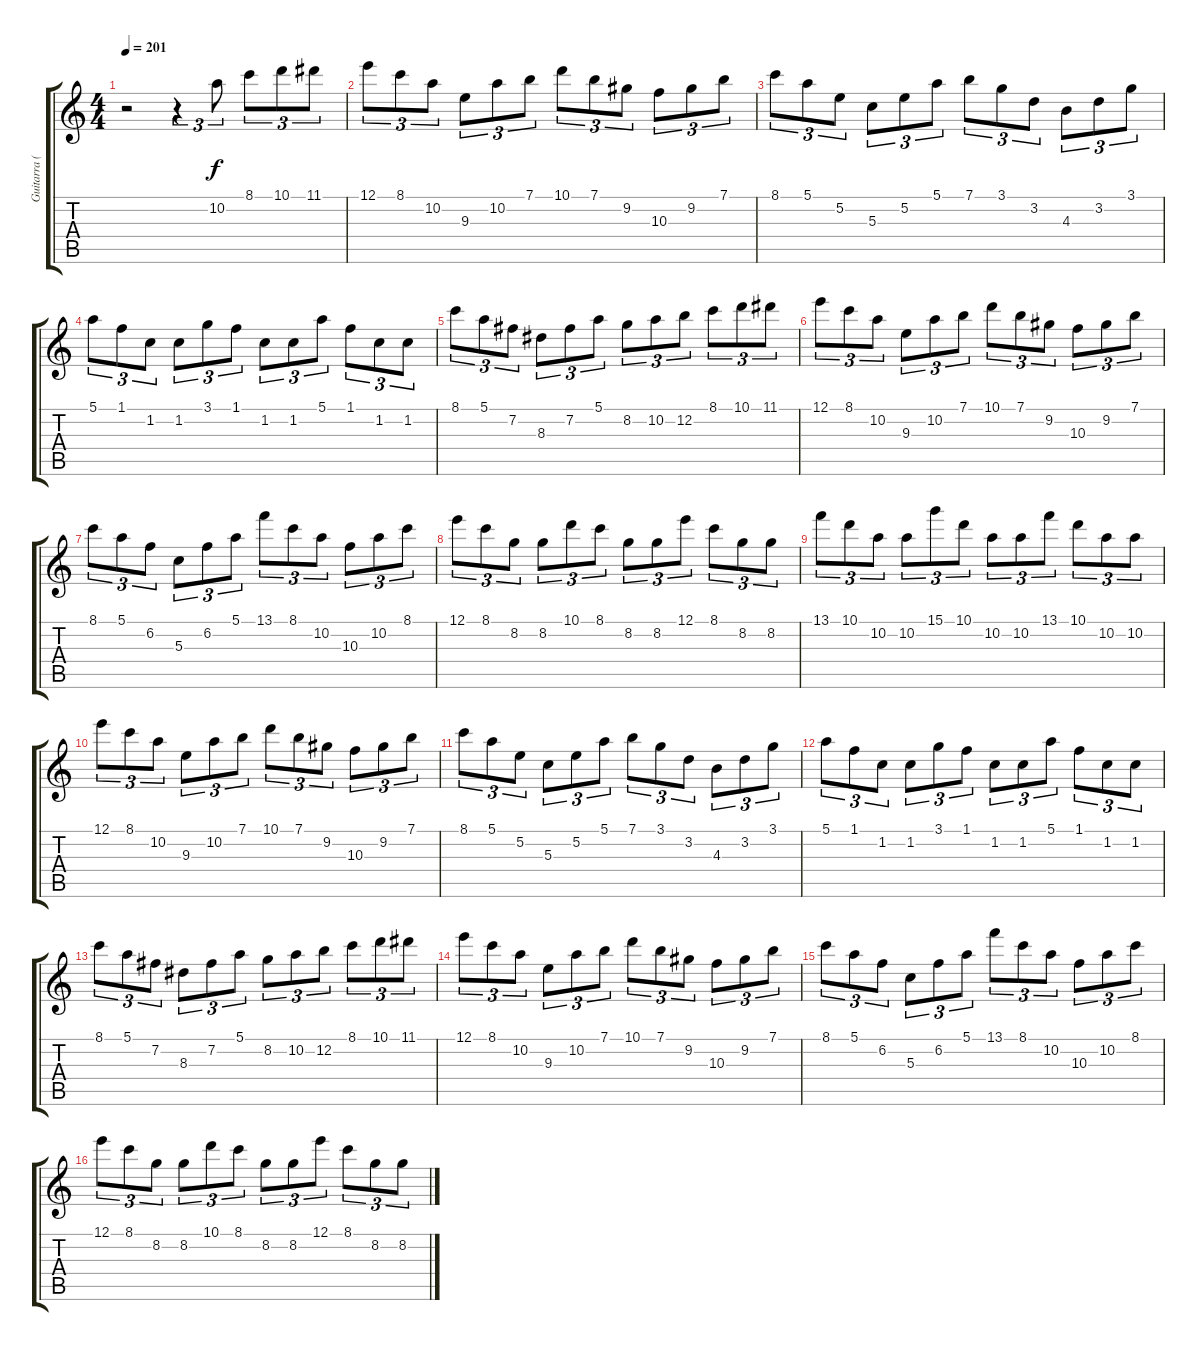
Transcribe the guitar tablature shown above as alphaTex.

\track ("Guitarra (Morse)" "Guitarra (") {instrument electricguitarclean}
\staff {score tabs}
\tuning (E4 B3 G3 D3 A2 E2) {hide}
\ts (4 4)
\tempo 201
\clef g2
\ks c
r.2{dy f instrument electricguitarclean} r.4{tu (3 2)} 10.2.8{tu (3 2)} 8.1.8{tu (3 2)} 10.1.8{tu (3 2)} 11.1.8{tu (3 2)} |
12.1.8{tu (3 2)} 8.1.8{tu (3 2)} 10.2.8{tu (3 2)} 9.3.8{tu (3 2)} 10.2.8{tu (3 2)} 7.1.8{tu (3 2)} 10.1.8{tu (3 2)} 7.1.8{tu (3 2)} 9.2.8{tu (3 2)} 10.3.8{tu (3 2)} 9.2.8{tu (3 2)} 7.1.8{tu (3 2)} |
8.1.8{tu (3 2)} 5.1.8{tu (3 2)} 5.2.8{tu (3 2)} 5.3.8{tu (3 2)} 5.2.8{tu (3 2)} 5.1.8{tu (3 2)} 7.1.8{tu (3 2)} 3.1.8{tu (3 2)} 3.2.8{tu (3 2)} 4.3.8{tu (3 2)} 3.2.8{tu (3 2)} 3.1.8{tu (3 2)} |
5.1.8{tu (3 2)} 1.1.8{tu (3 2)} 1.2.8{tu (3 2)} 1.2.8{tu (3 2)} 3.1.8{tu (3 2)} 1.1.8{tu (3 2)} 1.2.8{tu (3 2)} 1.2.8{tu (3 2)} 5.1.8{tu (3 2)} 1.1.8{tu (3 2)} 1.2.8{tu (3 2)} 1.2.8{tu (3 2)} |
8.1.8{tu (3 2)} 5.1.8{tu (3 2)} 7.2.8{tu (3 2)} 8.3.8{tu (3 2)} 7.2.8{tu (3 2)} 5.1.8{tu (3 2)} 8.2.8{tu (3 2)} 10.2.8{tu (3 2)} 12.2.8{tu (3 2)} 8.1.8{tu (3 2)} 10.1.8{tu (3 2)} 11.1.8{tu (3 2)} |
12.1.8{tu (3 2)} 8.1.8{tu (3 2)} 10.2.8{tu (3 2)} 9.3.8{tu (3 2)} 10.2.8{tu (3 2)} 7.1.8{tu (3 2)} 10.1.8{tu (3 2)} 7.1.8{tu (3 2)} 9.2.8{tu (3 2)} 10.3.8{tu (3 2)} 9.2.8{tu (3 2)} 7.1.8{tu (3 2)} |
8.1.8{tu (3 2)} 5.1.8{tu (3 2)} 6.2.8{tu (3 2)} 5.3.8{tu (3 2)} 6.2.8{tu (3 2)} 5.1.8{tu (3 2)} 13.1.8{tu (3 2)} 8.1.8{tu (3 2)} 10.2.8{tu (3 2)} 10.3.8{tu (3 2)} 10.2.8{tu (3 2)} 8.1.8{tu (3 2)} |
12.1.8{tu (3 2)} 8.1.8{tu (3 2)} 8.2.8{tu (3 2)} 8.2.8{tu (3 2)} 10.1.8{tu (3 2)} 8.1.8{tu (3 2)} 8.2.8{tu (3 2)} 8.2.8{tu (3 2)} 12.1.8{tu (3 2)} 8.1.8{tu (3 2)} 8.2.8{tu (3 2)} 8.2.8{tu (3 2)} |
13.1.8{tu (3 2)} 10.1.8{tu (3 2)} 10.2.8{tu (3 2)} 10.2.8{tu (3 2)} 15.1.8{tu (3 2)} 10.1.8{tu (3 2)} 10.2.8{tu (3 2)} 10.2.8{tu (3 2)} 13.1.8{tu (3 2)} 10.1.8{tu (3 2)} 10.2.8{tu (3 2)} 10.2.8{tu (3 2)} |
12.1.8{tu (3 2)} 8.1.8{tu (3 2)} 10.2.8{tu (3 2)} 9.3.8{tu (3 2)} 10.2.8{tu (3 2)} 7.1.8{tu (3 2)} 10.1.8{tu (3 2)} 7.1.8{tu (3 2)} 9.2.8{tu (3 2)} 10.3.8{tu (3 2)} 9.2.8{tu (3 2)} 7.1.8{tu (3 2)} |
8.1.8{tu (3 2)} 5.1.8{tu (3 2)} 5.2.8{tu (3 2)} 5.3.8{tu (3 2)} 5.2.8{tu (3 2)} 5.1.8{tu (3 2)} 7.1.8{tu (3 2)} 3.1.8{tu (3 2)} 3.2.8{tu (3 2)} 4.3.8{tu (3 2)} 3.2.8{tu (3 2)} 3.1.8{tu (3 2)} |
5.1.8{tu (3 2)} 1.1.8{tu (3 2)} 1.2.8{tu (3 2)} 1.2.8{tu (3 2)} 3.1.8{tu (3 2)} 1.1.8{tu (3 2)} 1.2.8{tu (3 2)} 1.2.8{tu (3 2)} 5.1.8{tu (3 2)} 1.1.8{tu (3 2)} 1.2.8{tu (3 2)} 1.2.8{tu (3 2)} |
8.1.8{tu (3 2)} 5.1.8{tu (3 2)} 7.2.8{tu (3 2)} 8.3.8{tu (3 2)} 7.2.8{tu (3 2)} 5.1.8{tu (3 2)} 8.2.8{tu (3 2)} 10.2.8{tu (3 2)} 12.2.8{tu (3 2)} 8.1.8{tu (3 2)} 10.1.8{tu (3 2)} 11.1.8{tu (3 2)} |
12.1.8{tu (3 2)} 8.1.8{tu (3 2)} 10.2.8{tu (3 2)} 9.3.8{tu (3 2)} 10.2.8{tu (3 2)} 7.1.8{tu (3 2)} 10.1.8{tu (3 2)} 7.1.8{tu (3 2)} 9.2.8{tu (3 2)} 10.3.8{tu (3 2)} 9.2.8{tu (3 2)} 7.1.8{tu (3 2)} |
8.1.8{tu (3 2)} 5.1.8{tu (3 2)} 6.2.8{tu (3 2)} 5.3.8{tu (3 2)} 6.2.8{tu (3 2)} 5.1.8{tu (3 2)} 13.1.8{tu (3 2)} 8.1.8{tu (3 2)} 10.2.8{tu (3 2)} 10.3.8{tu (3 2)} 10.2.8{tu (3 2)} 8.1.8{tu (3 2)} |
12.1.8{tu (3 2)} 8.1.8{tu (3 2)} 8.2.8{tu (3 2)} 8.2.8{tu (3 2)} 10.1.8{tu (3 2)} 8.1.8{tu (3 2)} 8.2.8{tu (3 2)} 8.2.8{tu (3 2)} 12.1.8{tu (3 2)} 8.1.8{tu (3 2)} 8.2.8{tu (3 2)} 8.2.8{tu (3 2)}
